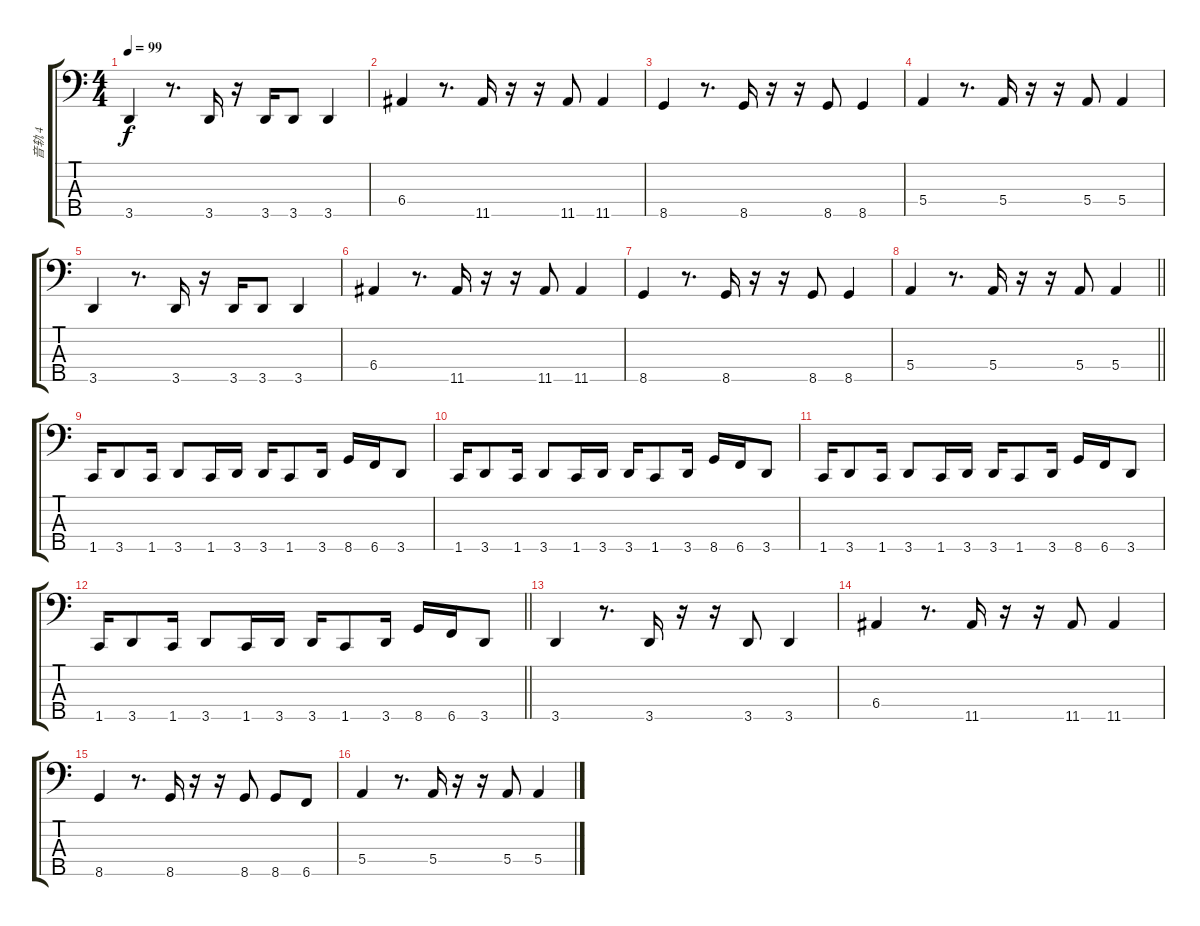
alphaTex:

\track ("音轨 4" "音轨 4") {instrument electricbassfinger}
\staff {score tabs}
\tuning (G2 D2 A1 E1 B0) {hide}
\ts (4 4)
\tempo 99
\clef f4
\ks c
3.5.4{dy f} r.8{d} 3.5.16 r.16 3.5.16 3.5.8 3.5.4 |
6.4.4 r.8{d} 11.5.16 r.16 r.16 11.5.8 11.5.4 |
8.5.4 r.8{d} 8.5.16 r.16 r.16 8.5.8 8.5.4 |
5.4.4 r.8{d} 5.4.16 r.16 r.16 5.4.8 5.4.4 |
3.5.4 r.8{d} 3.5.16 r.16 3.5.16 3.5.8 3.5.4 |
6.4.4 r.8{d} 11.5.16 r.16 r.16 11.5.8 11.5.4 |
8.5.4 r.8{d} 8.5.16 r.16 r.16 8.5.8 8.5.4 |
\barLineRight lightlight
5.4.4 r.8{d} 5.4.16 r.16 r.16 5.4.8 5.4.4 |
1.5.16 3.5.8 1.5.16 3.5.8 1.5.16 3.5.16 3.5.16 1.5.8 3.5.16 8.5.16 6.5.16 3.5.8 |
1.5.16 3.5.8 1.5.16 3.5.8 1.5.16 3.5.16 3.5.16 1.5.8 3.5.16 8.5.16 6.5.16 3.5.8 |
1.5.16 3.5.8 1.5.16 3.5.8 1.5.16 3.5.16 3.5.16 1.5.8 3.5.16 8.5.16 6.5.16 3.5.8 |
\barLineRight lightlight
1.5.16 3.5.8 1.5.16 3.5.8 1.5.16 3.5.16 3.5.16 1.5.8 3.5.16 8.5.16 6.5.16 3.5.8 |
3.5.4 r.8{d} 3.5.16 r.16 r.16 3.5.8 3.5.4 |
6.4.4 r.8{d} 11.5.16 r.16 r.16 11.5.8 11.5.4 |
8.5.4 r.8{d} 8.5.16 r.16 r.16 8.5.8 8.5.8 6.5.8 |
5.4.4 r.8{d} 5.4.16 r.16 r.16 5.4.8 5.4.4
